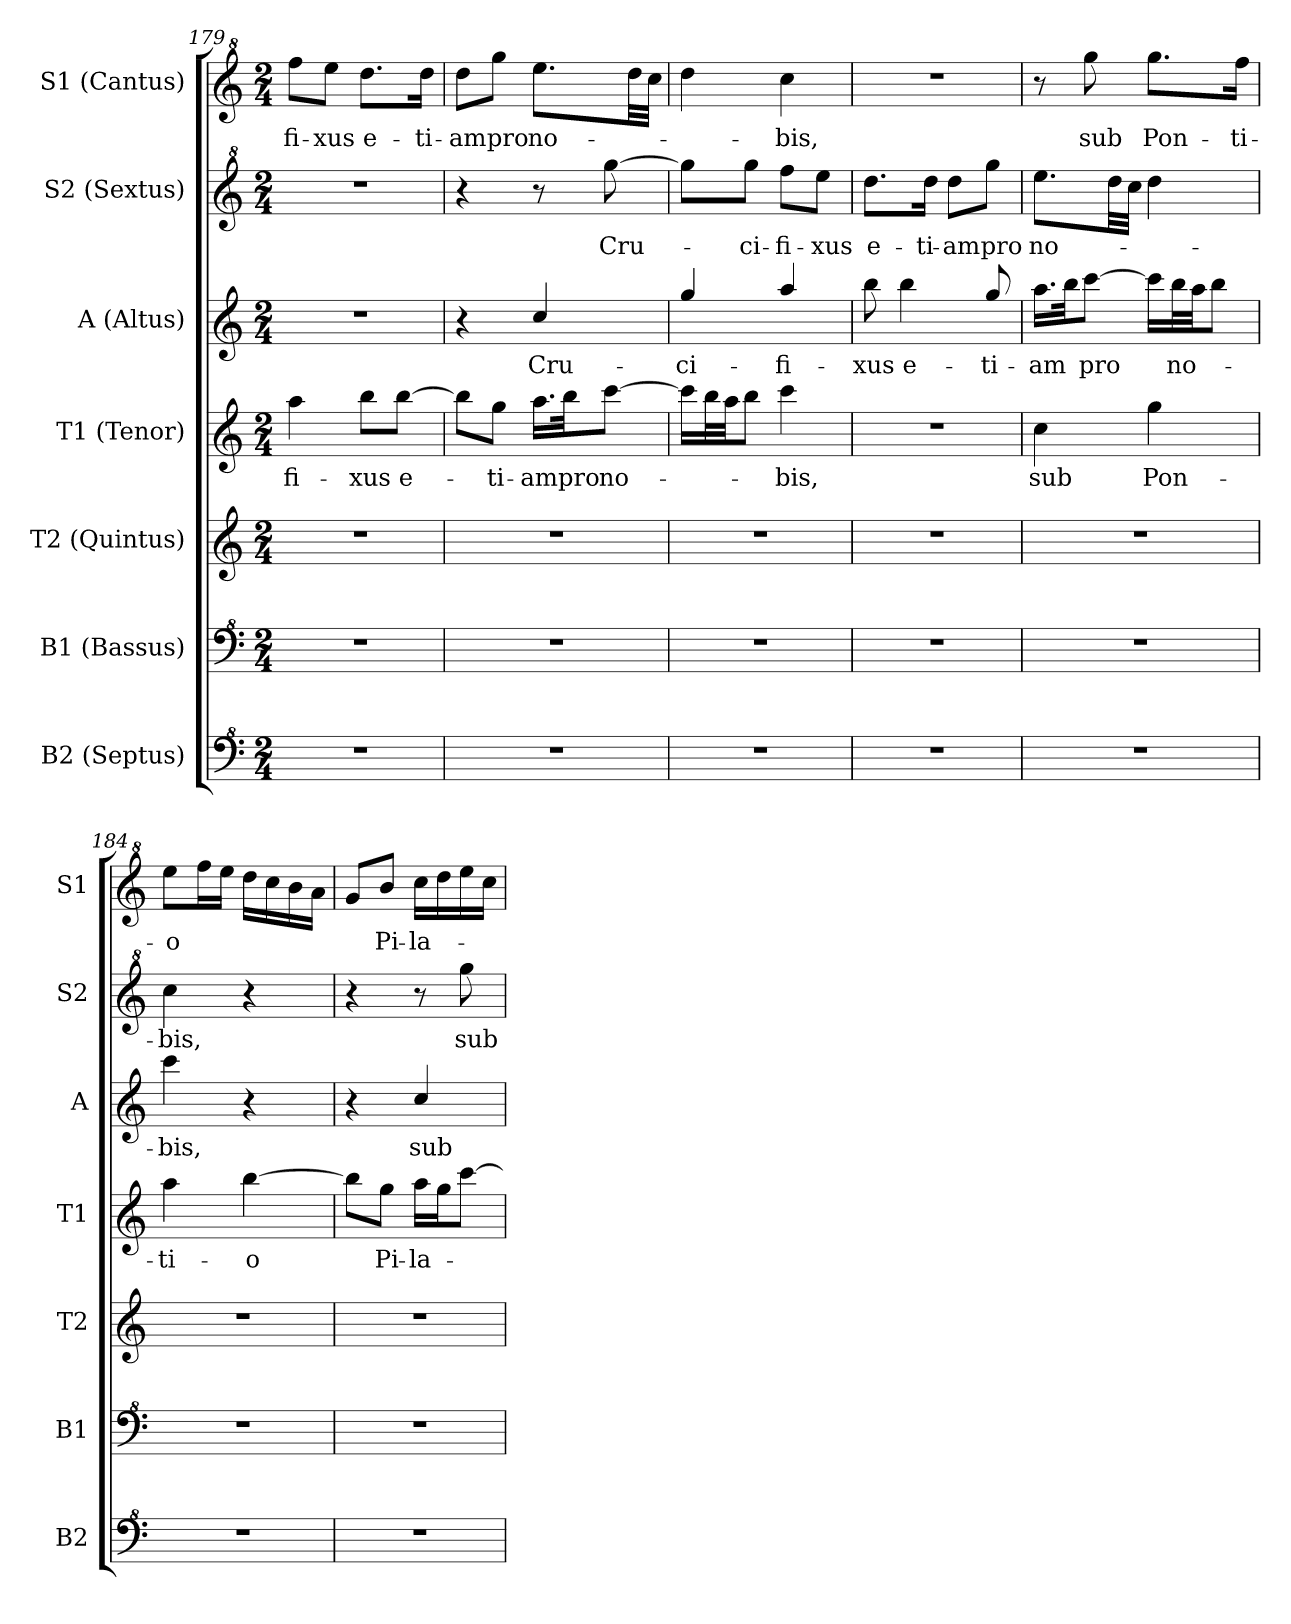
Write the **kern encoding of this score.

**kern	**kern	**kern	**kern	**text	**kern	**text	**kern	**text	**kern	**text
*part7	*part6	*part5	*part4	*part4	*part3	*part3	*part2	*part2	*part1	*part1
*staff7	*staff6	*staff5	*staff4	*staff4	*staff3	*staff3	*staff2	*staff2	*staff1	*staff1
*I"B2 (Septus)	*I"B1 (Bassus)	*I"T2 (Quintus)	*I"T1 (Tenor)	*	*I"A (Altus)	*	*I"S2 (Sextus)	*	*I"S1 (Cantus)	*
*I'B2	*I'B1	*I'T2	*I'T1	*	*I'A	*	*I'S2	*	*I'S1	*
!!LO:LB:g=z
*clefF^4	*clefF^4	*clefG2	*clefG2	*	*clefG2	*	*clefG^2	*	*clefG^2	*
*k[]	*k[]	*k[]	*k[]	*	*k[]	*	*k[]	*	*k[]	*
*M2/4	*M2/4	*M2/4	*M2/4	*	*M2/4	*	*M2/4	*	*M2/4	*
=179	=179	=179	=179	=179	=179	=179	=179	=179	=179	=179
!	!	!	!	!LO:LY:b	!	!	!	!	!	!LO:LY:b
2r	2r	2r	4aa\	-fi-	2r	.	2r	.	8fff\L	-fi-
!	!	!	!	!	!	!	!	!	!	!LO:LY:b
.	.	.	.	.	.	.	.	.	8eee\J	-xus
!	!	!	!	!LO:LY:b	!	!	!	!	!	!LO:LY:b
.	.	.	8bb\L	-xus	.	.	.	.	8.ddd\L	e-
!	!	!	!	!LO:LY:b	!	!	!	!	!	!
.	.	.	[8bb\J	e-	.	.	.	.	.	.
!	!	!	!	!	!	!	!	!	!	!LO:LY:b
.	.	.	.	.	.	.	.	.	16ddd\Jk	-ti-
=180	=180	=180	=180	=180	=180	=180	=180	=180	=180	=180
!	!	!	!	!	!	!	!	!	!	!LO:LY:b
2r	2r	2r	8bb\L]	.	4r	.	4r	.	8ddd\L	-am
!	!	!	!	!LO:LY:b	!	!	!	!	!	!LO:LY:b
.	.	.	8gg\J	-ti-	.	.	.	.	8ggg\J	pro
!	!	!	!	!LO:LY:b	!	!LO:LY:b	!	!	!	!LO:LY:b
.	.	.	16.aa\LL	-am	4cc/	Cru-	8r	.	8.eee\L	no-
!	!	!	!	!LO:LY:b	!	!	!	!	!	!
.	.	.	32bb\JK	pro	.	.	.	.	.	.
!	!	!	!	!LO:LY:b	!	!	!	!LO:LY:b	!	!
.	.	.	[8ccc\J	no-	.	.	[8ggg\	Cru-	.	.
.	.	.	.	.	.	.	.	.	32ddd\LL	.
.	.	.	.	.	.	.	.	.	32ccc\JJJ	.
=181	=181	=181	=181	=181	=181	=181	=181	=181	=181	=181
!	!	!	!	!	!	!LO:LY:b	!	!	!	!
2r	2r	2r	16ccc\LL]	.	4gg/	-ci-	8ggg\L]	.	4ddd\	.
.	.	.	32bb\L	.	.	.	.	.	.	.
.	.	.	32aa\JJ	.	.	.	.	.	.	.
!	!	!	!	!	!	!	!	!LO:LY:b	!	!
.	.	.	8bb\J	.	.	.	8ggg\J	-ci-	.	.
!	!	!	!	!LO:LY:b	!	!LO:LY:b	!	!LO:LY:b	!	!LO:LY:b
.	.	.	4ccc\	-bis,	4aa/	-fi-	8fff\L	-fi-	4ccc\	-bis,
!	!	!	!	!	!	!	!	!LO:LY:b	!	!
.	.	.	.	.	.	.	8eee\J	-xus	.	.
=182	=182	=182	=182	=182	=182	=182	=182	=182	=182	=182
!	!	!	!	!	!	!LO:LY:b	!	!LO:LY:b	!	!
2r	2r	2r	2r	.	8bb\	-xus	8.ddd\L	e-	2r	.
!	!	!	!	!	!	!LO:LY:b	!	!	!	!
.	.	.	.	.	4bb\	e-	.	.	.	.
!	!	!	!	!	!	!	!	!LO:LY:b	!	!
.	.	.	.	.	.	.	16ddd\Jk	-ti-	.	.
!	!	!	!	!	!	!	!	!LO:LY:b	!	!
.	.	.	.	.	.	.	8ddd\L	-am	.	.
!	!	!	!	!	!	!LO:LY:b	!	!LO:LY:b	!	!
.	.	.	.	.	8gg/	-ti-	8ggg\J	pro	.	.
=183	=183	=183	=183	=183	=183	=183	=183	=183	=183	=183
!	!	!	!	!LO:LY:b	!	!LO:LY:b	!	!LO:LY:b	!	!
2r	2r	2r	4cc\	sub	16.aa\LL	-am	8.eee\L	no-	8r	.
.	.	.	.	.	32bb\JK	.	.	.	.	.
!	!	!	!	!	!	!LO:LY:b	!	!	!	!LO:LY:b
.	.	.	.	.	[8ccc\J	pro	.	.	8ggg\	sub
.	.	.	.	.	.	.	32ddd\LL	.	.	.
.	.	.	.	.	.	.	32ccc\JJJ	.	.	.
!	!	!	!	!LO:LY:b	!	!	!	!	!	!LO:LY:b
.	.	.	4gg\	Pon-	16ccc\LL]	.	4ddd\	.	8.ggg\L	Pon-
!	!	!	!	!	!	!LO:LY:b	!	!	!	!
.	.	.	.	.	32bb\L	no-	.	.	.	.
.	.	.	.	.	32aa\JJ	.	.	.	.	.
.	.	.	.	.	8bb\J	.	.	.	.	.
!	!	!	!	!	!	!	!	!	!	!LO:LY:b
.	.	.	.	.	.	.	.	.	16fff\Jk	-ti-
=184	=184	=184	=184	=184	=184	=184	=184	=184	=184	=184
!	!	!	!	!LO:LY:b	!	!LO:LY:b	!	!LO:LY:b	!	!LO:LY:b
2r	2r	2r	4aa\	-ti-	4ccc\	-bis,	4ccc\	-bis,	8eee\L	-o
.	.	.	.	.	.	.	.	.	16fff\L	.
.	.	.	.	.	.	.	.	.	16eee\JJ	.
!	!	!	!	!LO:LY:b	!	!	!	!	!	!
.	.	.	[4bb\	-o	4r	.	4r	.	16ddd\LL	.
.	.	.	.	.	.	.	.	.	16ccc\	.
.	.	.	.	.	.	.	.	.	16bb\	.
.	.	.	.	.	.	.	.	.	16aa\JJ	.
=185	=185	=185	=185	=185	=185	=185	=185	=185	=185	=185
2r	2r	2r	8bb\L]	.	4r	.	4r	.	8gg/L	.
!	!	!	!	!LO:LY:b	!	!	!	!	!	!LO:LY:b
.	.	.	8gg\J	Pi-	.	.	.	.	8bb/J	Pi-
!	!	!	!	!LO:LY:b	!	!LO:LY:b	!	!	!	!LO:LY:b
.	.	.	16aa\LL	-la-	4cc/	sub	8r	.	16ccc\LL	-la-
.	.	.	16gg\J	.	.	.	.	.	16ddd\	.
!	!	!	!	!	!	!	!	!LO:LY:b	!	!
.	.	.	[8ccc\J	.	.	.	8ggg\	sub	16eee\	.
.	.	.	.	.	.	.	.	.	16ccc\JJ	.
=	=	=	=	=	=	=	=	=	=	=
*-	*-	*-	*-	*-	*-	*-	*-	*-	*-	*-
